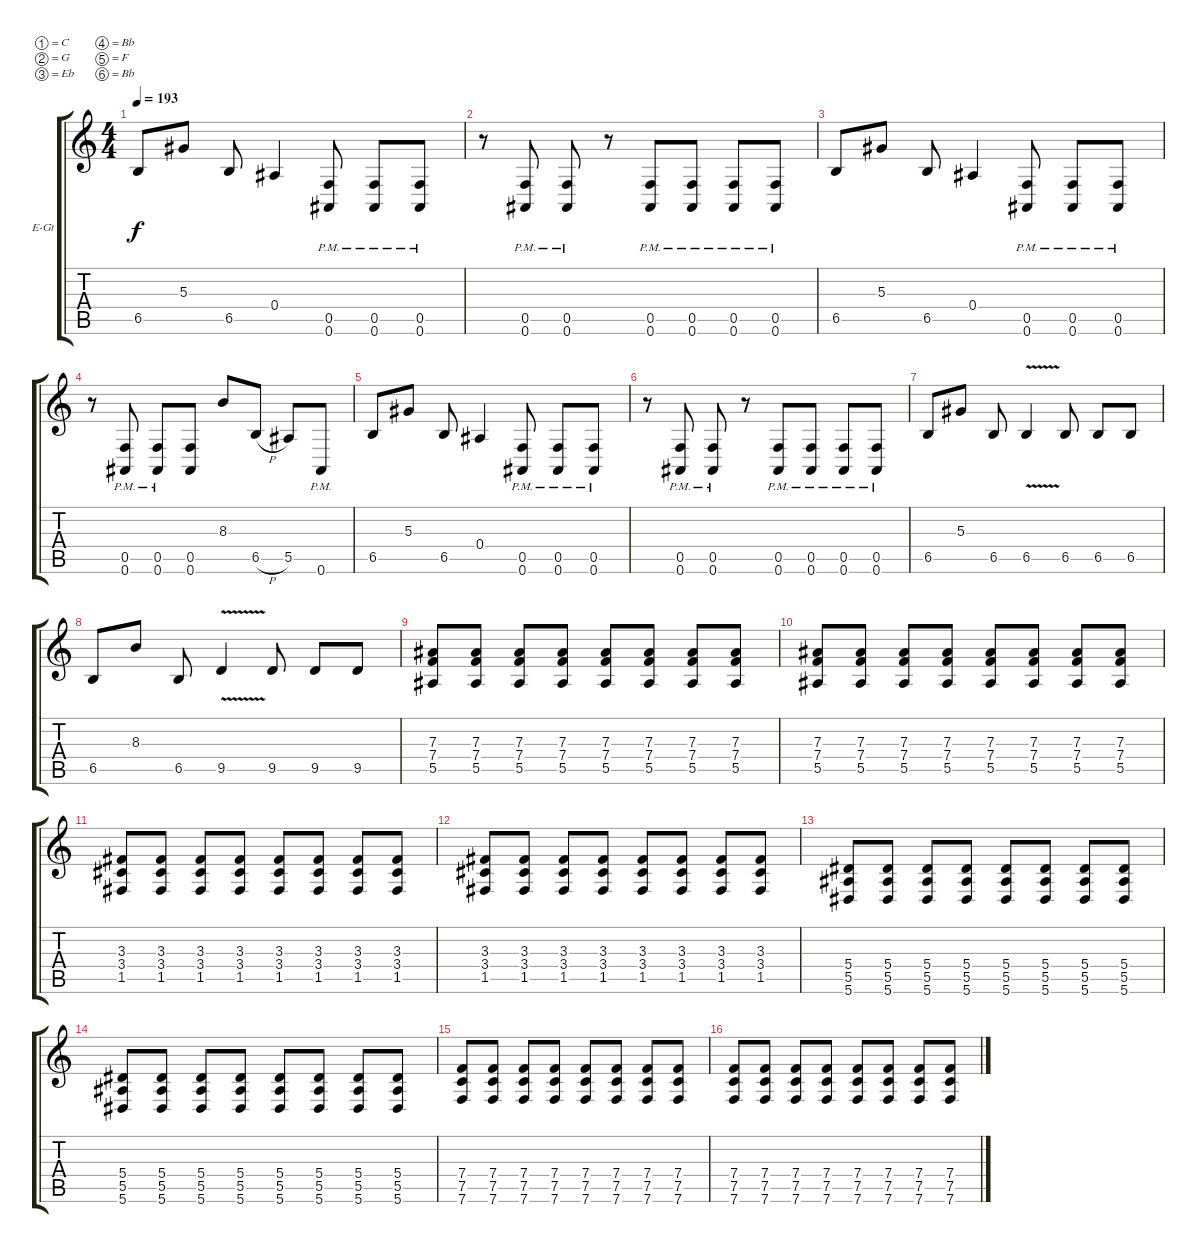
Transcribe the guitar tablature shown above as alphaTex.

\bracketExtendMode groupsimilarinstruments
\firstSystemTrackNameOrientation horizontal
\otherSystemsTrackNameOrientation horizontal
\track ("Curtis Ward" "E-Gt") {instrument distortionguitar}
\staff {score tabs}
\tuning (C4 G3 Eb3 Bb2 F2 Bb1)
\ts (4 4)
\tempo 193
\clef g2
\ks c
6.5.8{dy f} 5.3.8 6.5.8 0.4.4 (0.5{pm} 0.6{pm}).8 (0.5{pm} 0.6{pm}).8 (0.5{pm} 0.6{pm}).8 |
r.8 (0.5{pm} 0.6{pm}).8 (0.5{pm} 0.6{pm}).8 r.8 (0.5{pm} 0.6{pm}).8 (0.5{pm} 0.6{pm}).8 (0.5{pm} 0.6{pm}).8 (0.5{pm} 0.6{pm}).8 |
6.5.8 5.3.8 6.5.8 0.4.4 (0.5{pm} 0.6{pm}).8 (0.5{pm} 0.6{pm}).8 (0.5{pm} 0.6{pm}).8 |
r.8 (0.5{pm} 0.6{pm}).8 (0.5{pm} 0.6{pm}).8 (0.5 0.6).8 8.3.8 6.5{h}.8 5.5.8 0.6{pm}.8 |
6.5.8 5.3.8 6.5.8 0.4.4 (0.5{pm} 0.6{pm}).8 (0.5{pm} 0.6{pm}).8 (0.5{pm} 0.6{pm}).8 |
r.8 (0.5{pm} 0.6{pm}).8 (0.5{pm} 0.6{pm}).8 r.8 (0.5{pm} 0.6{pm}).8 (0.5{pm} 0.6{pm}).8 (0.5{pm} 0.6{pm}).8 (0.5{pm} 0.6{pm}).8 |
6.5.8 5.3.8 6.5.8 6.5{v}.4 6.5.8 6.5.8 6.5.8 |
6.5.8 8.3.8 6.5.8 9.5{v}.4 9.5.8 9.5.8 9.5.8 |
(7.3 7.4 5.5).8 (7.3 7.4 5.5).8 (7.3 7.4 5.5).8 (7.3 7.4 5.5).8 (7.3 7.4 5.5).8 (7.3 7.4 5.5).8 (7.3 7.4 5.5).8 (7.3 7.4 5.5).8 |
(7.3 7.4 5.5).8 (7.3 7.4 5.5).8 (7.3 7.4 5.5).8 (7.3 7.4 5.5).8 (7.3 7.4 5.5).8 (7.3 7.4 5.5).8 (7.3 7.4 5.5).8 (7.3 7.4 5.5).8 |
(3.3 3.4 1.5).8 (3.3 3.4 1.5).8 (3.3 3.4 1.5).8 (3.3 3.4 1.5).8 (3.3 3.4 1.5).8 (3.3 3.4 1.5).8 (3.3 3.4 1.5).8 (3.3 3.4 1.5).8 |
(3.3 3.4 1.5).8 (3.3 3.4 1.5).8 (3.3 3.4 1.5).8 (3.3 3.4 1.5).8 (3.3 3.4 1.5).8 (3.3 3.4 1.5).8 (3.3 3.4 1.5).8 (3.3 3.4 1.5).8 |
(5.4 5.5 5.6).8 (5.4 5.5 5.6).8 (5.4 5.5 5.6).8 (5.4 5.5 5.6).8 (5.4 5.5 5.6).8 (5.4 5.5 5.6).8 (5.4 5.5 5.6).8 (5.4 5.5 5.6).8 |
(5.4 5.5 5.6).8 (5.4 5.5 5.6).8 (5.4 5.5 5.6).8 (5.4 5.5 5.6).8 (5.4 5.5 5.6).8 (5.4 5.5 5.6).8 (5.4 5.5 5.6).8 (5.4 5.5 5.6).8 |
(7.4 7.5 7.6).8 (7.4 7.5 7.6).8 (7.4 7.5 7.6).8 (7.4 7.5 7.6).8 (7.4 7.5 7.6).8 (7.4 7.5 7.6).8 (7.4 7.5 7.6).8 (7.4 7.5 7.6).8 |
(7.4 7.5 7.6).8 (7.4 7.5 7.6).8 (7.4 7.5 7.6).8 (7.4 7.5 7.6).8 (7.4 7.5 7.6).8 (7.4 7.5 7.6).8 (7.4 7.5 7.6).8 (7.4 7.5 7.6).8
